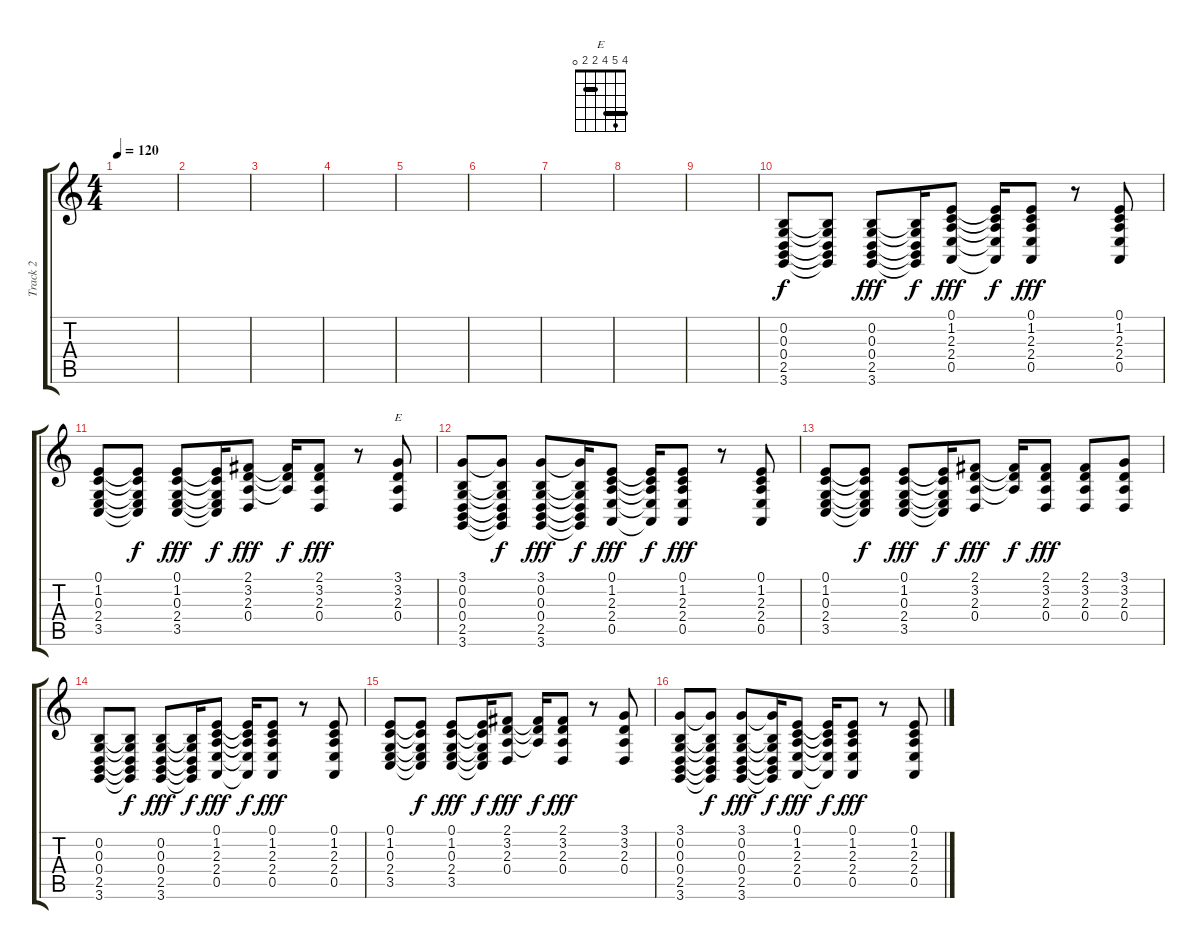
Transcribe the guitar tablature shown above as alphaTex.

\track ("Track 2" "Track 2") {instrument acousticgrandpiano}
\staff {score tabs}
\tuning (E4 B3 G3 D3 A2 E2) {hide}
\chord ("E" 4 5 4 2 2 0) {barre (2 4)}
\ts (4 4)
\tempo 120
\clef g2
\ks c
|
|
|
|
|
|
|
|
|
(0.2 0.3 0.4 2.5 3.6).8 (0.2{t} 0.3{t} 0.4{t} 2.5{t} 3.6{t}).8{dy f} (0.2 0.3 0.4 2.5 3.6).8{dy fff} (0.2{t} 0.3{t} 0.4{t} 2.5{t} 3.6{t}).16{dy f} (0.1 1.2 2.3 2.4 0.5).8{dy fff} (0.1{t} 1.2{t} 2.3{t} 2.4{t} 0.5{t}).16{dy f} (0.1 1.2 2.3 2.4 0.5).8{dy fff} r.8 (0.1 1.2 2.3 2.4 0.5).8 |
(0.1 1.2 0.3 2.4 3.5).8 (0.1{t} 1.2{t} 0.3{t} 2.4{t} 3.5{t}).8{dy f} (0.1 1.2 0.3 2.4 3.5).8{dy fff} (0.1{t} 1.2{t} 0.3{t} 2.4{t} 3.5{t}).16{dy f} (2.1 3.2 2.3 0.4).8{dy fff} (2.1{t} 3.2{t} 2.3{t}).16{dy f} (2.1 3.2 2.3 0.4).8{dy fff} r.8 (3.1 3.2 2.3 0.4).8{ch "E"} |
(3.1 0.2 0.3 0.4 2.5 3.6).8 (3.1{t} 0.2{t} 0.3{t} 0.4{t} 2.5{t} 3.6{t}).8{dy f} (3.1 0.2 0.3 0.4 2.5 3.6).8{dy fff} (3.1{t} 0.2{t} 0.3{t} 0.4{t} 2.5{t} 3.6{t}).16{dy f} (0.1 1.2 2.3 2.4 0.5).8{dy fff} (0.1{t} 1.2{t} 2.3{t} 2.4{t} 0.5{t}).16{dy f} (0.1 1.2 2.3 2.4 0.5).8{dy fff} r.8 (0.1 1.2 2.3 2.4 0.5).8 |
(0.1 1.2 0.3 2.4 3.5).8 (0.1{t} 1.2{t} 0.3{t} 2.4{t} 3.5{t}).8{dy f} (0.1 1.2 0.3 2.4 3.5).8{dy fff} (0.1{t} 1.2{t} 0.3{t} 2.4{t} 3.5{t}).16{dy f} (2.1 3.2 2.3 0.4).8{dy fff} (2.1{t} 3.2{t} 2.3{t}).16{dy f} (2.1 3.2 2.3 0.4).8{dy fff} (2.1 3.2 2.3 0.4).8 (3.1 3.2 2.3 0.4).8 |
(0.2 0.3 0.4 2.5 3.6).8 (0.2{t} 0.3{t} 0.4{t} 2.5{t} 3.6{t}).8{dy f} (0.2 0.3 0.4 2.5 3.6).8{dy fff} (0.2{t} 0.3{t} 0.4{t} 2.5{t} 3.6{t}).16{dy f} (0.1 1.2 2.3 2.4 0.5).8{dy fff} (0.1{t} 1.2{t} 2.3{t} 2.4{t} 0.5{t}).16{dy f} (0.1 1.2 2.3 2.4 0.5).8{dy fff} r.8 (0.1 1.2 2.3 2.4 0.5).8 |
(0.1 1.2 0.3 2.4 3.5).8 (0.1{t} 1.2{t} 0.3{t} 2.4{t} 3.5{t}).8{dy f} (0.1 1.2 0.3 2.4 3.5).8{dy fff} (0.1{t} 1.2{t} 0.3{t} 2.4{t} 3.5{t}).16{dy f} (2.1 3.2 2.3 0.4).8{dy fff} (2.1{t} 3.2{t} 2.3{t}).16{dy f} (2.1 3.2 2.3 0.4).8{dy fff} r.8 (3.1 3.2 2.3 0.4).8 |
(3.1 0.2 0.3 0.4 2.5 3.6).8 (3.1{t} 0.2{t} 0.3{t} 0.4{t} 2.5{t} 3.6{t}).8{dy f} (3.1 0.2 0.3 0.4 2.5 3.6).8{dy fff} (3.1{t} 0.2{t} 0.3{t} 0.4{t} 2.5{t} 3.6{t}).16{dy f} (0.1 1.2 2.3 2.4 0.5).8{dy fff} (0.1{t} 1.2{t} 2.3{t} 2.4{t} 0.5{t}).16{dy f} (0.1 1.2 2.3 2.4 0.5).8{dy fff} r.8 (0.1 1.2 2.3 2.4 0.5).8
